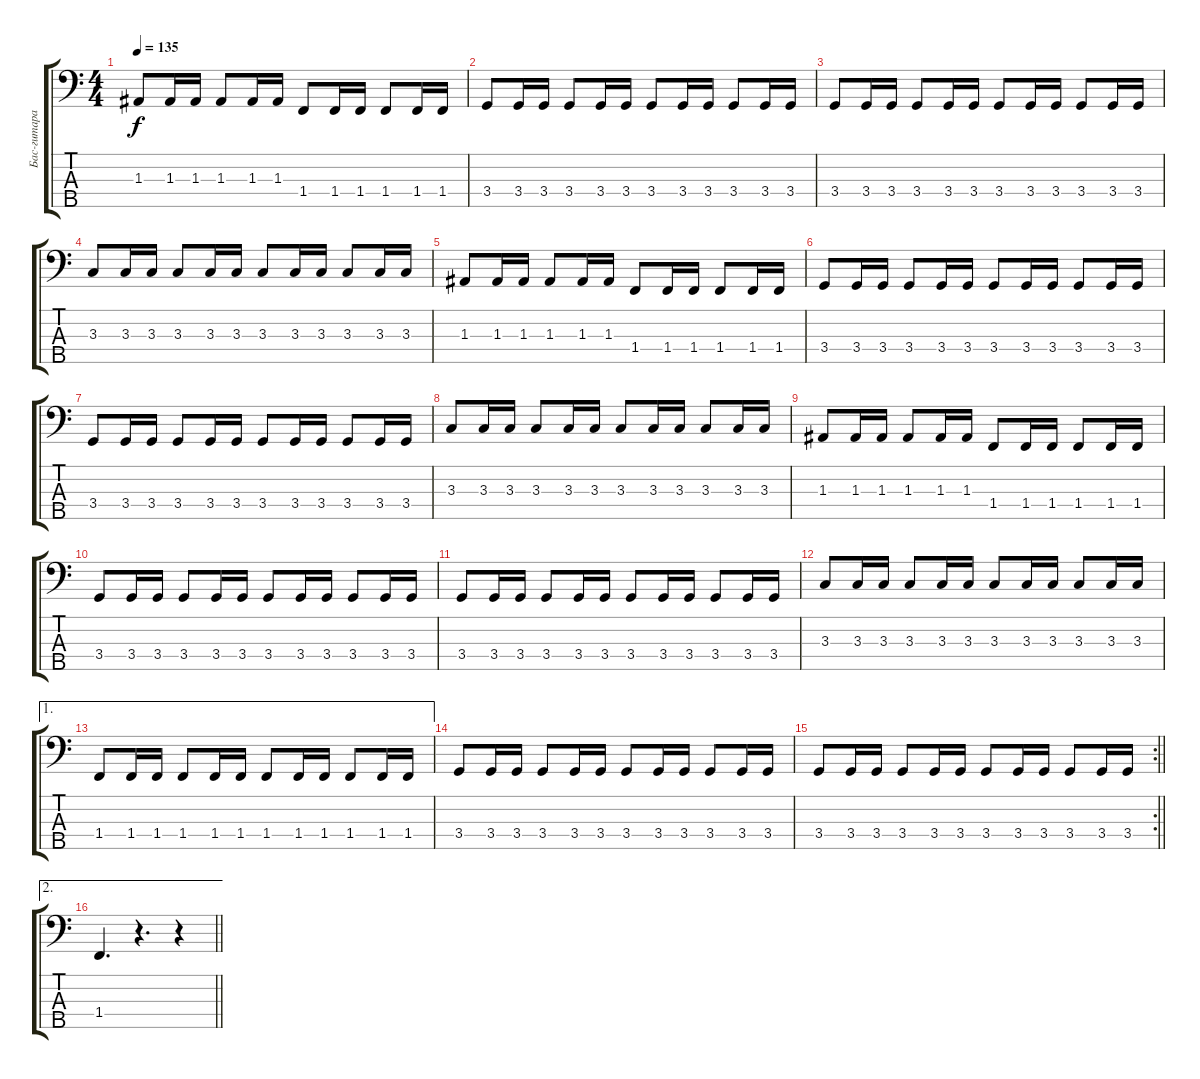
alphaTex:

\track ("Бас-гитара" "Бас-гитара") {instrument electricbassfinger}
\staff {score tabs}
\tuning (G2 D2 A1 E1 B0) {hide}
\ts (4 4)
\tempo 135
\clef f4
\ks c
1.3.8{dy f} 1.3.16 1.3.16 1.3.8 1.3.16 1.3.16 1.4.8 1.4.16 1.4.16 1.4.8 1.4.16 1.4.16 |
3.4.8 3.4.16 3.4.16 3.4.8 3.4.16 3.4.16 3.4.8 3.4.16 3.4.16 3.4.8 3.4.16 3.4.16 |
3.4.8 3.4.16 3.4.16 3.4.8 3.4.16 3.4.16 3.4.8 3.4.16 3.4.16 3.4.8 3.4.16 3.4.16 |
3.3.8 3.3.16 3.3.16 3.3.8 3.3.16 3.3.16 3.3.8 3.3.16 3.3.16 3.3.8 3.3.16 3.3.16 |
1.3.8 1.3.16 1.3.16 1.3.8 1.3.16 1.3.16 1.4.8 1.4.16 1.4.16 1.4.8 1.4.16 1.4.16 |
3.4.8 3.4.16 3.4.16 3.4.8 3.4.16 3.4.16 3.4.8 3.4.16 3.4.16 3.4.8 3.4.16 3.4.16 |
3.4.8 3.4.16 3.4.16 3.4.8 3.4.16 3.4.16 3.4.8 3.4.16 3.4.16 3.4.8 3.4.16 3.4.16 |
3.3.8 3.3.16 3.3.16 3.3.8 3.3.16 3.3.16 3.3.8 3.3.16 3.3.16 3.3.8 3.3.16 3.3.16 |
1.3.8 1.3.16 1.3.16 1.3.8 1.3.16 1.3.16 1.4.8 1.4.16 1.4.16 1.4.8 1.4.16 1.4.16 |
3.4.8 3.4.16 3.4.16 3.4.8 3.4.16 3.4.16 3.4.8 3.4.16 3.4.16 3.4.8 3.4.16 3.4.16 |
3.4.8 3.4.16 3.4.16 3.4.8 3.4.16 3.4.16 3.4.8 3.4.16 3.4.16 3.4.8 3.4.16 3.4.16 |
3.3.8 3.3.16 3.3.16 3.3.8 3.3.16 3.3.16 3.3.8 3.3.16 3.3.16 3.3.8 3.3.16 3.3.16 |
\ae 1
1.4.8 1.4.16 1.4.16 1.4.8 1.4.16 1.4.16 1.4.8 1.4.16 1.4.16 1.4.8 1.4.16 1.4.16 |
3.4.8 3.4.16 3.4.16 3.4.8 3.4.16 3.4.16 3.4.8 3.4.16 3.4.16 3.4.8 3.4.16 3.4.16 |
\rc 2
\barLineRight lightlight
3.4.8 3.4.16 3.4.16 3.4.8 3.4.16 3.4.16 3.4.8 3.4.16 3.4.16 3.4.8 3.4.16 3.4.16 |
\ae 2
\barLineRight lightlight
1.4.4{d} r.4{d} r.4
